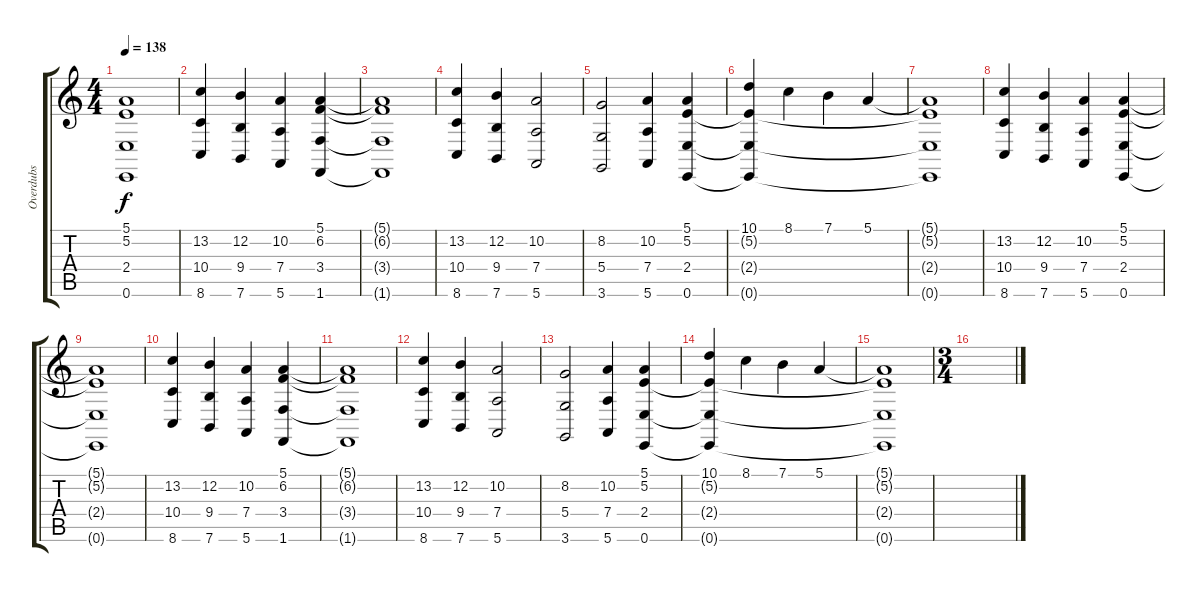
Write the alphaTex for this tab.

\track ("Overdubs" "Overdubs") {instrument pad2warm}
\staff {score tabs}
\tuning (E4 B3 G3 D3 A2 E2) {hide}
\ts (4 4)
\tempo 138
\clef g2
\ks c
(5.1{t} 5.2{t} 2.4{t} 0.6{t}).1{dy f} |
(13.2 10.4 8.6).4 (12.2 9.4 7.6).4 (10.2 7.4 5.6).4 (5.1 6.2 3.4 1.6).4 |
(5.1{t} 6.2{t} 3.4{t} 1.6{t}).1 |
(13.2 10.4 8.6).4 (12.2 9.4 7.6).4 (10.2 7.4 5.6).2 |
(8.2 5.4 3.6).2 (10.2 7.4 5.6).4 (5.1 5.2 2.4 0.6).4 |
(10.1 5.2{t} 2.4{t} 0.6{t}).4 8.1.4 7.1.4 5.1.4 |
(5.1{t} 5.2{t} 2.4{t} 0.6{t}).1 |
(13.2 10.4 8.6).4 (12.2 9.4 7.6).4 (10.2 7.4 5.6).4 (5.1 5.2 2.4 0.6).4 |
(5.1{t} 5.2{t} 2.4{t} 0.6{t}).1 |
(13.2 10.4 8.6).4 (12.2 9.4 7.6).4 (10.2 7.4 5.6).4 (5.1 6.2 3.4 1.6).4 |
(5.1{t} 6.2{t} 3.4{t} 1.6{t}).1 |
(13.2 10.4 8.6).4 (12.2 9.4 7.6).4 (10.2 7.4 5.6).2 |
(8.2 5.4 3.6).2 (10.2 7.4 5.6).4 (5.1 5.2 2.4 0.6).4 |
(10.1 5.2{t} 2.4{t} 0.6{t}).4 8.1.4 7.1.4 5.1.4 |
(5.1{t} 5.2{t} 2.4{t} 0.6{t}).1 |
\ts (3 4)
